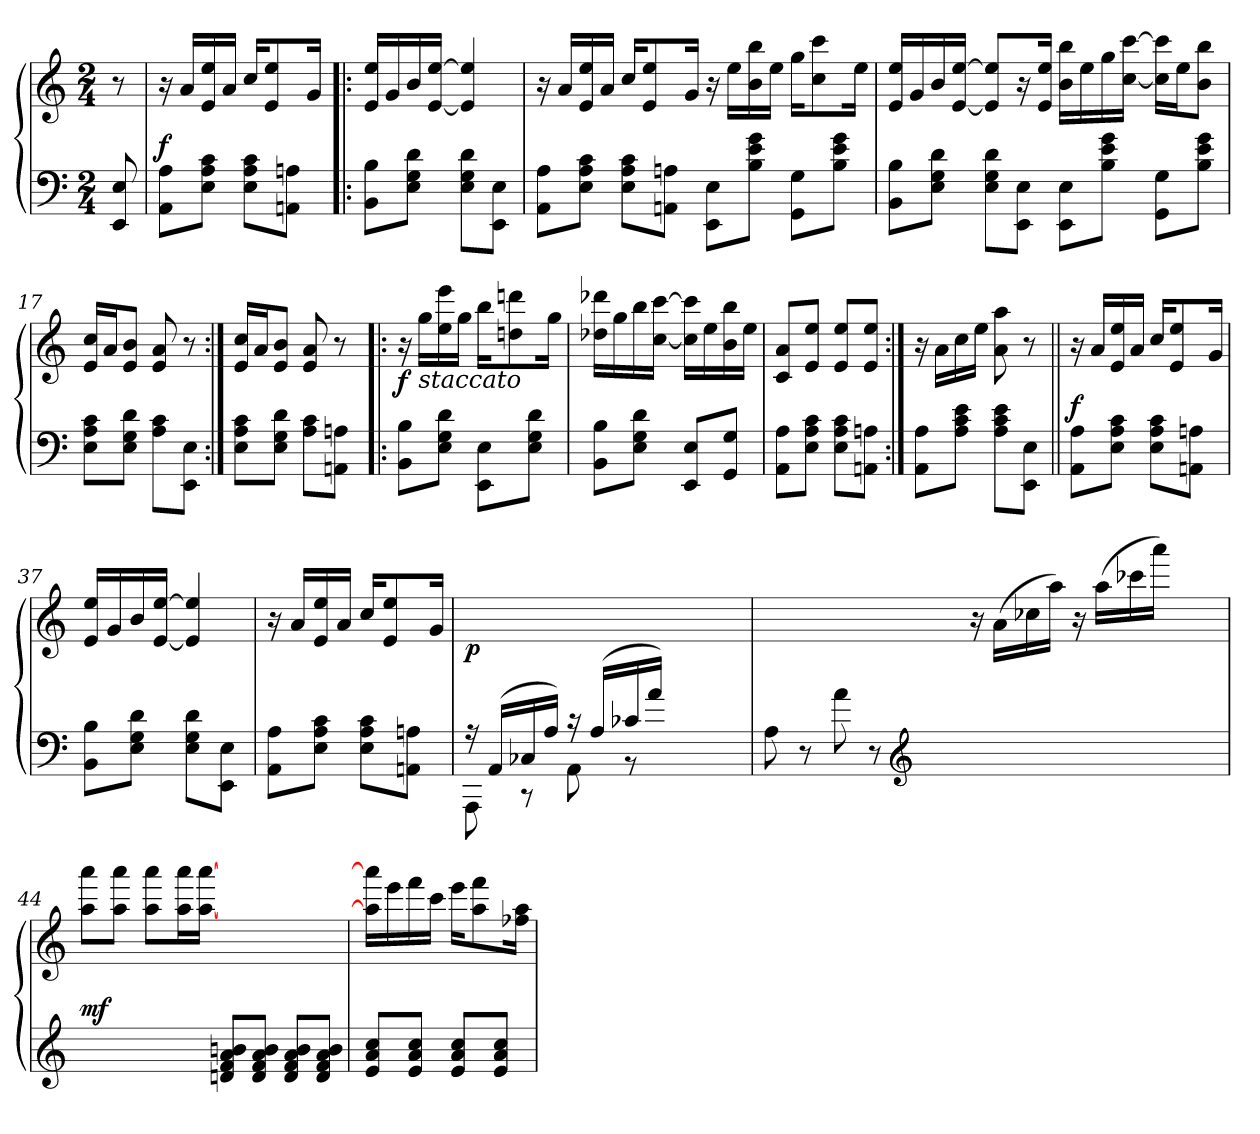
**kern	**kern	**dynam
*part1	*part1	*part1
*staff2	*staff1	*staff1/2
*clefF4	*clefG2	*
*M2/4	*M2/4	*
=1	=1	=1
8E/ 8EE/	8r	.
=2	=2	=2
!	!	!LO:DY:a=2
8AA\ 8A\L	16r	f
.	16a/LL	.
8A\ 8E\ 8c\J	16ee/ 16e/	.
.	16a/JJ	.
8A\ 8E\ 8c\L	16cc/KL	.
.	8ee/ 8e/	.
8AAn\ 8An\J	.	.
.	16g/Jk	.
=3!|:	=3!|:	=3!|:
8BB\ 8B\L	16ee/ 16e/LL	.
.	16g/	.
8E\ 8d\ 8G\J	16b/	.
.	[16ee/ [16e/JJ	.
8d\ 8G\ 8E\L	4ee]/ 4e]/	.
8EE\ 8E\J	.	.
=4	=4	=4
8AA\ 8A\L	16r	.
.	16a/LL	.
8A\ 8c\ 8E\J	16e/ 16ee/	.
.	16a/JJ	.
8E\ 8A\ 8c\L	16cc/KL	.
.	8ee/ 8e/	.
8AAn\ 8An\J	.	.
.	16g/Jk	.
8EE\ 8E\L	16r	.
.	16ee\LL	.
8g\ 8B\ 8e\J	16bb\ 16b\	.
.	16ee\JJ	.
8GG\ 8G\L	16gg\KL	.
.	8cc\ 8ccc\	.
8g\ 8e\ 8B\J	.	.
.	16ee\Jk	.
=5	=5	=5
8BB\ 8B\L	16e/ 16ee/LL	.
.	16g/	.
8d\ 8G\ 8E\J	16b/	.
.	[16e/ [16ee/JJ	.
8d\ 8E\ 8G\L	8ee]/ 8e]/L	.
8E\ 8EE\J	16r	.
.	16e/ 16ee/Jk	.
8EE\ 8E\L	16b\ 16bb\LL	.
.	16ee\	.
8g\ 8e\ 8B\J	16gg\	.
.	[16cc\ [16ccc\JJ	.
8G\ 8GG\L	16ccc]\ 16cc]\LL	.
.	16ee\J	.
8g\ 8e\ 8B\J	8bb\ 8b\J	.
!!LO:LB:g=z
=17	=17	=17
8E\ 8A\ 8c\L	16cc/ 16e/LL	.
.	16a/J	.
8G\ 8d\ 8E\J	8e/ 8b/J	.
8A\ 8c\L	8e/ 8a/	.
8E\ 8EE\J	8r	.
!!LO:LB:g=z
=18:|!	=18:|!	=18:|!
8E\ 8A\ 8c\L	16e/ 16cc/LL	.
.	16a/J	.
8G\ 8d\ 8E\J	8e/ 8b/J	.
8A\ 8c\L	8e/ 8a/	.
8An\ 8AAn\J	8r	.
=19!|:	=19!|:	=19!|:
!	!	!LO:DY:b
8BB\ 8B\L	16r	f
!	!LO:TX:b:i:t=staccato	!
.	16gg\LL	.
8G\ 8d\ 8E\J	16ee\ 16eee\	.
.	16gg\JJ	.
8E\ 8EE\L	16bb\KL	.
.	8dddn\ 8ddn\	.
8E\ 8d\ 8G\J	.	.
.	16gg\Jk	.
=20	=20	=20
8BB\ 8B\L	16dd-X\ 16ddd-X\LL	.
.	16gg\	.
8G\ 8d\ 8E\J	16bb\	.
.	[16cc\ [16ccc\JJ	.
8E/ 8EE/L	16ccc]\ 16cc]\LL	.
.	16ee\	.
8G/ 8GG/J	16b\ 16bb\	.
.	16ee\JJ	.
!!LO:LB:g=z
=34	=34	=34
8AA\ 8A\L	8c/ 8a/L	.
8A\ 8c\ 8E\J	8ee/ 8e/J	.
8E\ 8A\ 8c\L	8ee/ 8e/L	.
8An\ 8AAn\J	8ee/ 8e/J	.
=35:|!	=35:|!	=35:|!
8A\ 8AA\L	16r	.
.	16a\LL	.
8A\ 8e\ 8c\J	16cc\	.
.	16ee\JJ	.
8e\ 8c\ 8A\L	8a\ 8aa\	.
8E\ 8EE\J	8r	.
=36||	=36||	=36||
!	!	!LO:DY:a=2
8A\ 8AA\L	16r	f
.	16a/LL	.
8A\ 8E\ 8c\J	16ee/ 16e/	.
.	16a/JJ	.
8A\ 8E\ 8c\L	16cc/KL	.
.	8ee/ 8e/	.
8AAn\ 8An\J	.	.
.	16g/Jk	.
=37	=37	=37
8BB\ 8B\L	16ee/ 16e/LL	.
.	16g/	.
8E\ 8d\ 8G\J	16b/	.
.	[16ee/ [16e/JJ	.
8d\ 8G\ 8E\L	4ee]/ 4e]/	.
8EE\ 8E\J	.	.
!!LO:LB:g=z
=38	=38	=38
8AA\ 8A\L	16r	.
.	16a/LL	.
8c\ 8A\ 8E\J	16ee/ 16e/	.
.	16a/JJ	.
8E\ 8A\ 8c\L	16cc/KL	.
.	8e/ 8ee/	.
8An\ 8AAn\J	.	.
.	16g/Jk	.
!!LO:PB:g=z
=42	=42	=42
*^	*	*
!	!	!	!LO:DY:b
16r	(<8AAA\	2ryy	p
(<16AA/LL	.	.	.
16C-X/	8r	.	.
16A/JJ)	.	.	.
16r	8AA\	.	.
(<16A/LL	.	.	.
16c-X/	8r	.	.
16a/JJ)	.	.	.
2ryy	2ryy	2ryy	.
=43	=43	=43	=43
2ryy	8A\	2ryy	.
.	8r	.	.
.	8a\	.	.
.	8r	.	.
*clefG2	*	*	*
2ryy	2ryy	4ryy	.
.	.	16r	.
.	.	(>16a\LL	.
.	.	16cc-X\	.
.	.	16aa\JJ)	.
2ryy	2ryy	16r	.
.	.	(>16aa\LL	.
.	.	16ccc-X\	.
.	.	16aaa\JJ)	.
.	.	4ryy	.
*v	*v	*	*
=44	=44	=44
!	!	!LO:DY:a=2
2ryy	8aa\ 8aaa\L	mf
.	8aaa\ 8aa\J	.
.	8aa\ 8aaa\L	.
.	16aa\ 16aaa\L	.
.	[16aaa\ [16aa\JJ	.
8dn/ 8f/ 8a/ 8bn/L	2ryy	.
8f/ 8a/ 8d/ 8b/J	.	.
8d/ 8f/ 8a/ 8b/L	.	.
8d/ 8f/ 8a/ 8b/J	.	.
=45	=45	=45
8e/ 8a/ 8cc/L	16aaa]\ 16aa]\LL	.
.	16eee\	.
8a/ 8e/ 8cc/J	16fff\	.
.	16ccc\JJ	.
8e/ 8a/ 8cc/L	16eee\KL	.
.	8fff\ 8aa\	.
8e/ 8a/ 8cc/J	.	.
.	(>(<(>16ff-X\ 16aa\Jk	.
=	=	=
*-	*-	*-
